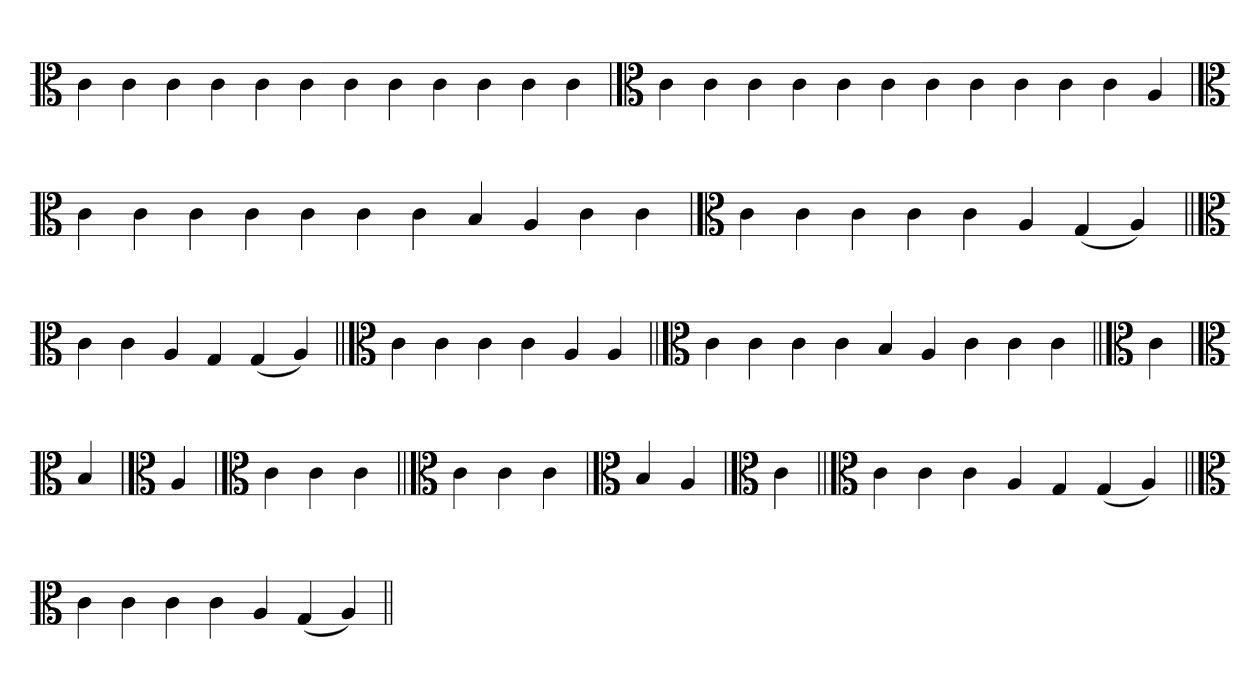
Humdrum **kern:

**kern
*part1
*staff1
*clefC3
=
4c
4c
4c
4c
4c
4c
4c
4c
4c
4c
4c
4c
=`
*clefC3
4c
4c
4c
4c
4c
4c
4c
4c
4c
4c
4c
4A
='
*clefC3
4c
4c
4c
4c
4c
4c
4c
4B
4A
4c
4c
='
*clefC3
4c
4c
4c
4c
4c
4A
(4G
4A)
=||
*clefC3
4c
4c
4A
4G
(4G
4A)
=||
*clefC3
4c
4c
4c
4c
4A
4A
=||
*clefC3
4c
4c
4c
4c
4B
4A
4c
4c
4c
=||
*clefC3
4c
=
*clefC3
4B
=
*clefC3
4A
=
*clefC3
4c
4c
4c
=||
*clefC3
4c
4c
4c
=
*clefC3
4B
4A
=
*clefC3
4c
=||
*clefC3
4c
4c
4c
4A
4G
(4G
4A)
=||
*clefC3
4c
4c
4c
4c
4A
(4G
4A)
=||
*-
